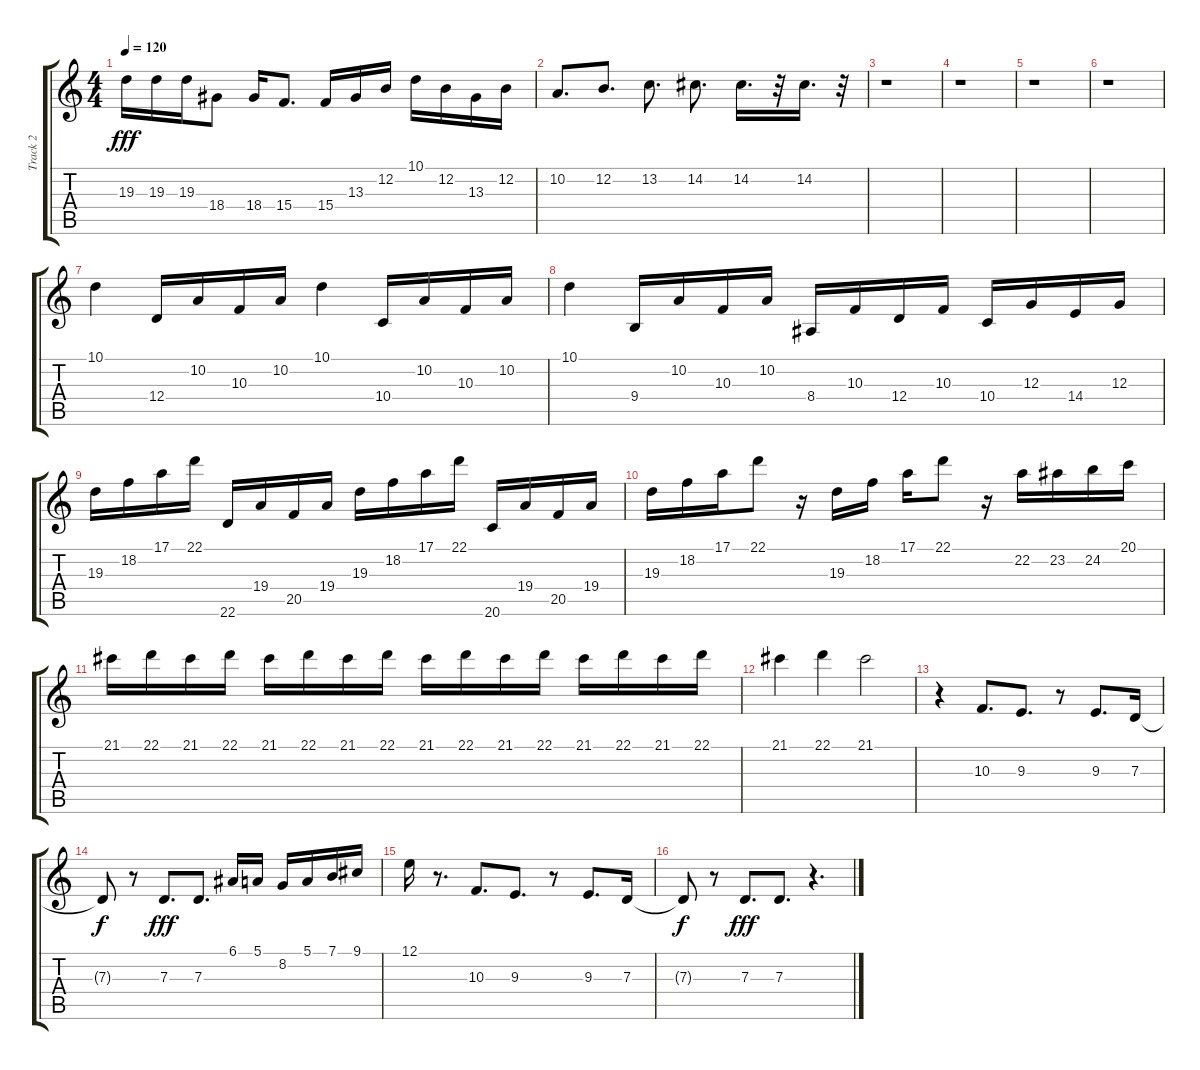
\track ("Track 2" "Track 2") {instrument lead1square}
\staff {score tabs}
\tuning (E4 B3 G3 D3 A2 E2) {hide}
\ts (4 4)
\tempo 120
\clef g2
\ks c
19.3.16{dy fff} 19.3.16 19.3.16 18.4.8 18.4.16 15.4.8{d} 15.4.16 13.3.16 12.2.16 10.1.16 12.2.16 13.3.16 12.2.16 |
10.2.8{d} 12.2.8{d} 13.2.8{d} 14.2.8{d} 14.2.16{d} r.32 14.2.16{d} r.32 |
r.1 |
r.1 |
r.1 |
r.1 |
10.1.4 12.4.16 10.2.16 10.3.16 10.2.16 10.1.4 10.4.16 10.2.16 10.3.16 10.2.16 |
10.1.4 9.4.16 10.2.16 10.3.16 10.2.16 8.4.16 10.3.16 12.4.16 10.3.16 10.4.16 12.3.16 14.4.16 12.3.16 |
19.3.16 18.2.16 17.1.16 22.1.16 22.6.16 19.4.16 20.5.16 19.4.16 19.3.16 18.2.16 17.1.16 22.1.16 20.6.16 19.4.16 20.5.16 19.4.16 |
19.3.16 18.2.16 17.1.16 22.1.8 r.16 19.3.16 18.2.16 17.1.16 22.1.8 r.16 22.2.16 23.2.16 24.2.16 20.1.16 |
21.1.16 22.1.16 21.1.16 22.1.16 21.1.16 22.1.16 21.1.16 22.1.16 21.1.16 22.1.16 21.1.16 22.1.16 21.1.16 22.1.16 21.1.16 22.1.16 |
21.1.4 22.1.4 21.1.2 |
r.4 10.3.8{d} 9.3.8{d} r.8 9.3.8{d} 7.3.16 |
7.3{t}.8{dy f} r.8 7.3.8{d dy fff} 7.3.8{d} 6.1.16 5.1.16 8.2.16 5.1.16 7.1.16 9.1.16 |
12.1.16 r.8{d} 10.3.8{d} 9.3.8{d} r.8 9.3.8{d} 7.3.16 |
7.3{t}.8{dy f} r.8 7.3.8{d dy fff} 7.3.8{d} r.4{d}
